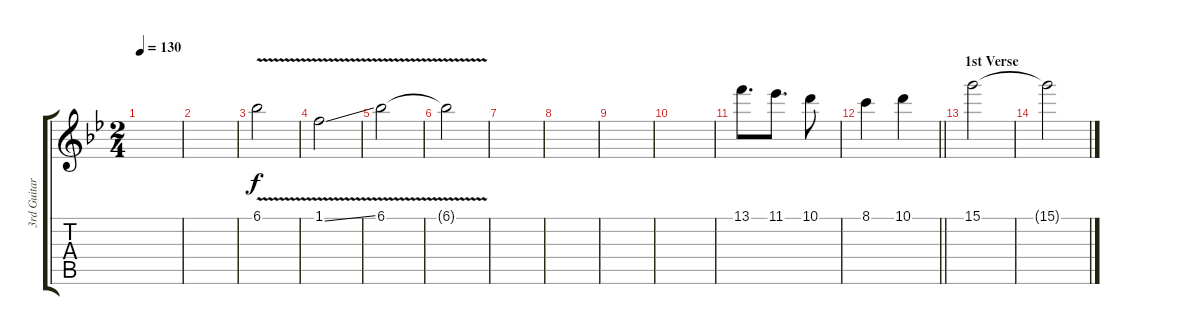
\track ("3rd Guitar" "3rd Guitar") {instrument distortionguitar}
\staff {score tabs}
\tuning (E4 B3 G3 D3 A2 E2) {hide}
\ts (2 4)
\tempo 130
\clef g2
\ks gminor
|
|
6.1{v}.2 |
1.1{v ss}.2 |
6.1{v}.2 |
6.1{t}.2 |
|
|
|
|
13.1.8{d} 11.1.8{d} 10.1.8 |
\barLineRight lightlight
8.1.4 10.1.4 |
\section ("" "1st Verse")
15.1.2 |
15.1{t}.2
